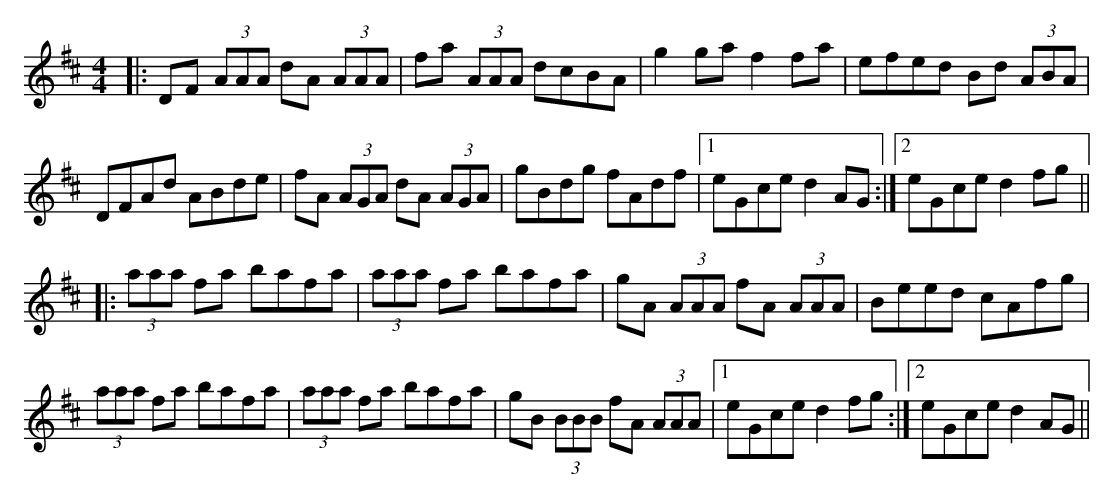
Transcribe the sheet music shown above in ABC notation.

X:1
M:4/4
K:D
|:DF (3AAA dA (3AAA|fa (3AAA dcBA|g2ga f2fa|efed Bd (3ABA|
DFAd ABde|fA (3AGA dA (3AGA|gBdg fAdf|1 eGce d2AG:|2 eGce d2fg||
|:(3aaa fa bafa|(3aaa fa bafa|gA (3AAA fA (3AAA|Beed cAfg|
(3aaa fa bafa|(3aaa fa bafa|gB (3BBB fA (3AAA|1 eGce d2fg:|2 eGce d2AG||
